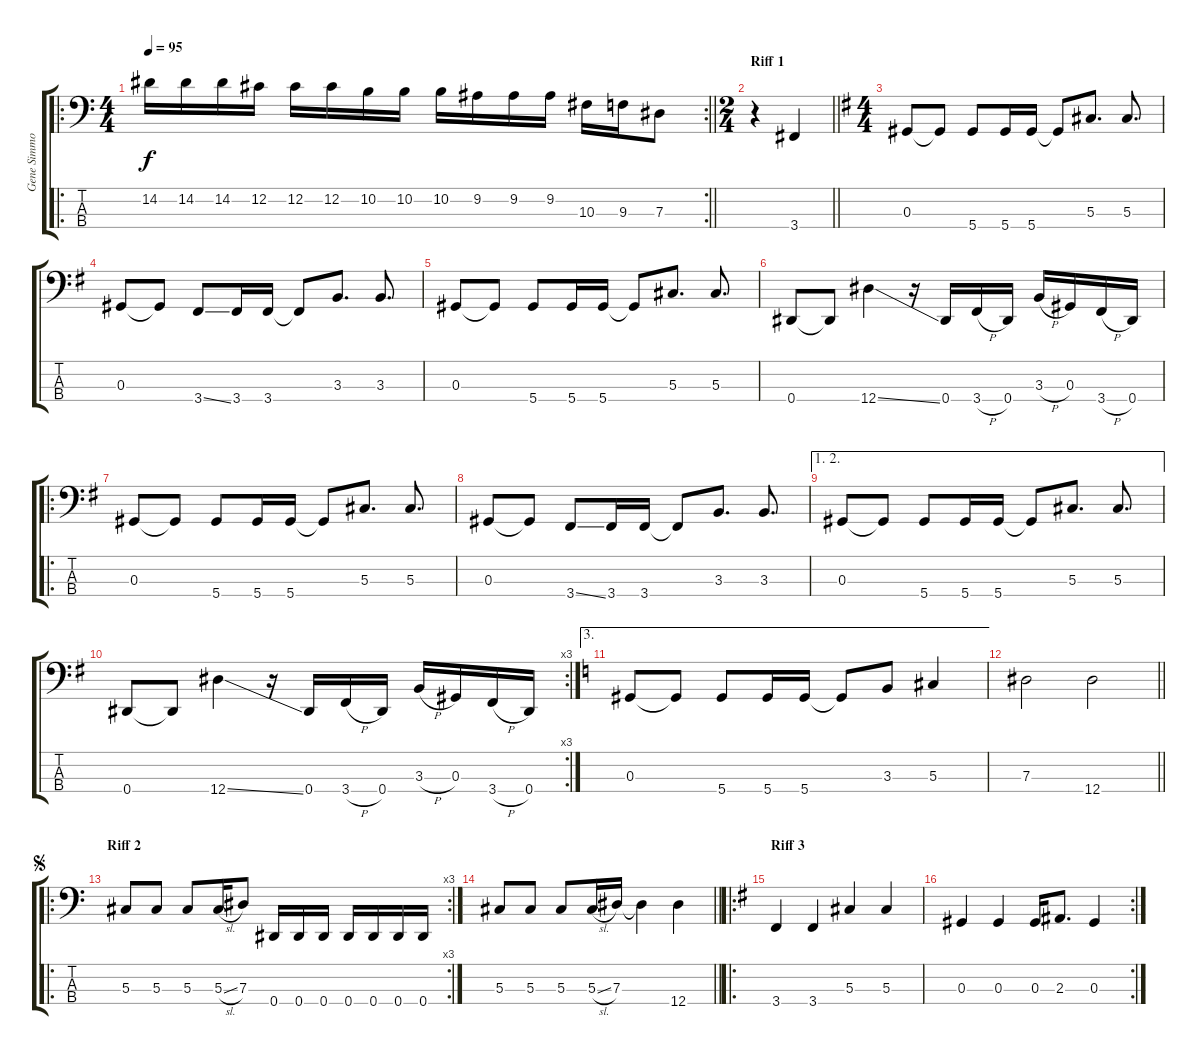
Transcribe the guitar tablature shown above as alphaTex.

\track ("Gene Simmons" "Gene Simmo") {instrument electricbasspick}
\staff {score tabs}
\tuning (Gb2 Db2 Ab1 Eb1) {hide}
\ro
\rc 2
\ts (4 4)
\tempo 95
\clef f4
\barLineRight lightlight
\ks c
14.2.16{dy f instrument electricbasspick} 14.2.16 14.2.16 12.2.16 12.2.16 12.2.16 10.2.16 10.2.16 10.2.16 9.2.16 9.2.16 9.2.16 10.3.16 9.3.16 7.3.8 |
\ts (2 4)
\section ("" "Riff 1")
\barLineRight lightlight
r.4 3.4.4 |
\ts (4 4)
\ks eminor
0.3.8 0.3{t}.8 5.4.8 5.4.16 5.4.16 5.4{t}.8 5.3.8{d} 5.3.8{d} |
0.3.8 0.3{t}.8 3.4{ss}.8 3.4.16 3.4.16 3.4{t}.8 3.3.8{d} 3.3.8{d} |
0.3.8 0.3{t}.8 5.4.8 5.4.16 5.4.16 5.4{t}.8 5.3.8{d} 5.3.8{d} |
0.4.8 0.4{t}.8 12.4{ss}.4 r.16 0.4.16 3.4{h}.16 0.4.16 3.3{h}.16 0.3.16 3.4{h}.16 0.4.16 |
\ro
0.3.8 0.3{t}.8 5.4.8 5.4.16 5.4.16 5.4{t}.8 5.3.8{d} 5.3.8{d} |
0.3.8 0.3{t}.8 3.4{ss}.8 3.4.16 3.4.16 3.4{t}.8 3.3.8{d} 3.3.8{d} |
\ae (1 2)
0.3.8 0.3{t}.8 5.4.8 5.4.16 5.4.16 5.4{t}.8 5.3.8{d} 5.3.8{d} |
\rc 3
0.4.8 0.4{t}.8 12.4{ss}.4 r.16 0.4.16 3.4{h}.16 0.4.16 3.3{h}.16 0.3.16 3.4{h}.16 0.4.16 |
\ae 3
\ks c
0.3.8 0.3{t}.8 5.4.8 5.4.16 5.4.16 5.4{t}.8 3.3.8 5.3.4 |
\barLineRight lightlight
7.3.2 12.4.2 |
\ro
\rc 3
\section ("" "Riff 2")
\jump segno
5.3.8 5.3.8 5.3.8 5.3{sl}.16 7.3.8 0.4.16 0.4.16 0.4.16 0.4.16 0.4.16 0.4.16 0.4.16 |
\barLineRight lightlight
5.3.8 5.3.8 5.3.8 5.3{sl}.16 7.3.16 7.3{t}.4 12.4.4 |
\ro
\section ("" "Riff 3")
\ks eminor
3.4.4 3.4.4 5.3.4 5.3.4 |
\rc 2
0.3.4 0.3.4 0.3.16 2.3.8{d} 0.3.4
